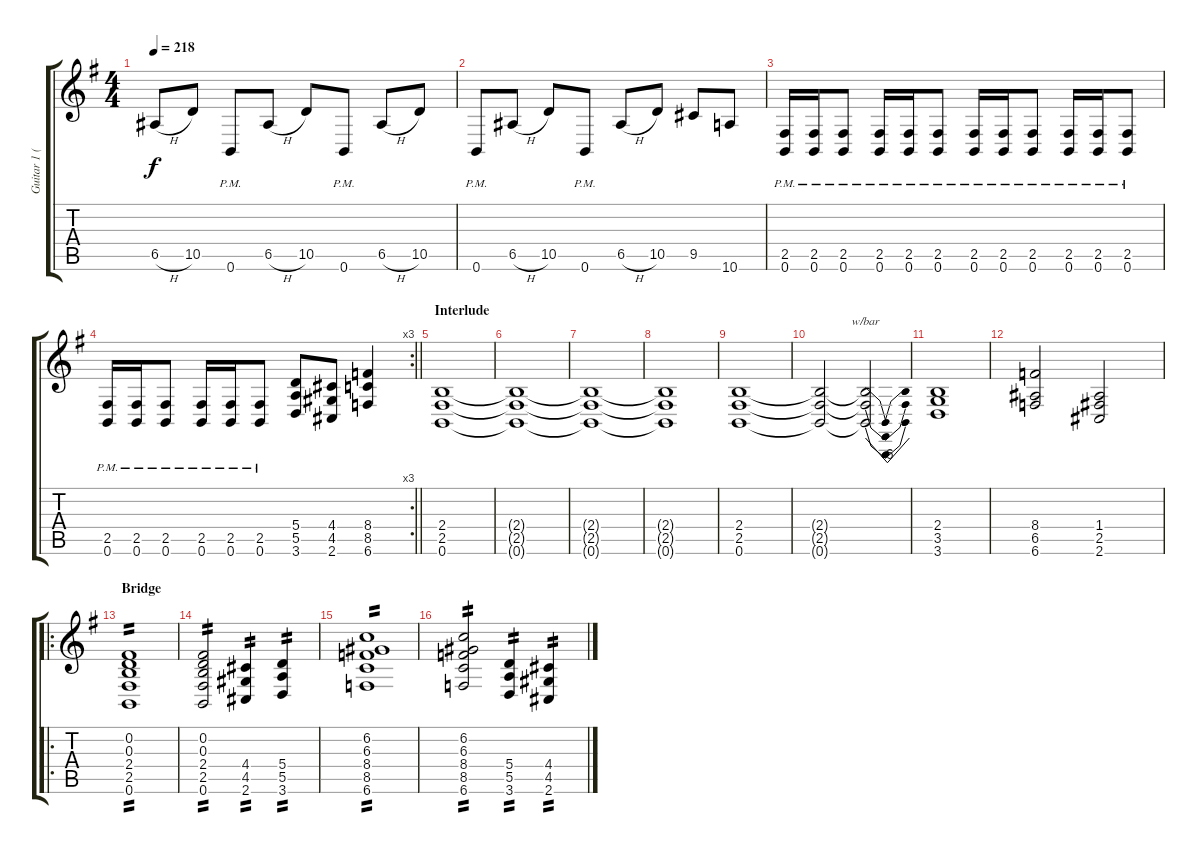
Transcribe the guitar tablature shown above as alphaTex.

\track ("Guitar 1 (Sean)" "Guitar 1 (") {instrument distortionguitar}
\staff {score tabs}
\tuning (B3 Gb3 D3 A2 E2 B1) {hide}
\ts (4 4)
\tempo 218
\clef g2
\ks eminor
6.5{h}.8{dy f} 10.5.8 0.6{pm}.8 6.5{h}.8 10.5.8 0.6{pm}.8 6.5{h}.8 10.5.8 |
0.6{pm}.8 6.5{h}.8 10.5.8 0.6{pm}.8 6.5{h}.8 10.5.8 9.5.8 10.6.8 |
(2.5{pm} 0.6{pm}).16 (2.5{pm} 0.6{pm}).16 (2.5{pm} 0.6{pm}).8 (2.5{pm} 0.6{pm}).16 (2.5{pm} 0.6{pm}).16 (2.5{pm} 0.6{pm}).8 (2.5{pm} 0.6{pm}).16 (2.5{pm} 0.6{pm}).16 (2.5{pm} 0.6{pm}).8 (2.5{pm} 0.6{pm}).16 (2.5{pm} 0.6{pm}).16 (2.5{pm} 0.6{pm}).8 |
\rc 3
\barLineRight lightlight
(2.5{pm} 0.6{pm}).16 (2.5{pm} 0.6{pm}).16 (2.5{pm} 0.6{pm}).8 (2.5{pm} 0.6{pm}).16 (2.5{pm} 0.6{pm}).16 (2.5{pm} 0.6{pm}).8 (5.4 5.5 3.6).8 (4.4 4.5 2.6).8 (8.4 8.5 6.6).4 |
\section ("" "Interlude")
(2.4 2.5 0.6).1 |
(2.4{t} 2.5{t} 0.6{t}).1 |
(2.4{t} 2.5{t} 0.6{t}).1 |
(2.4{t} 2.5{t} 0.6{t}).1 |
(2.4 2.5 0.6).1 |
(2.4{t} 2.5{t} 0.6{t}).2 (2.4{t} 2.5{t} 0.6{t}).2{tbe (dip default 0 0 45 -24 55 -24 60 0)} |
(2.4 3.5 3.6).1 |
(8.4 6.5 6.6).2 (1.4 2.5 2.6).2 |
\ro
\section ("" "Bridge")
(0.2 0.3 2.4 2.5 0.6).1{tp 2} |
(0.2 0.3 2.4 2.5 0.6).2{tp 2} (4.4 4.5 2.6).4{tp 2} (5.4 5.5 3.6).4{tp 2} |
(6.2 6.3 8.4 8.5 6.6).1{tp 2} |
(6.2 6.3 8.4 8.5 6.6).2{tp 2} (5.4 5.5 3.6).4{tp 2} (4.4 4.5 2.6).4{tp 2}
